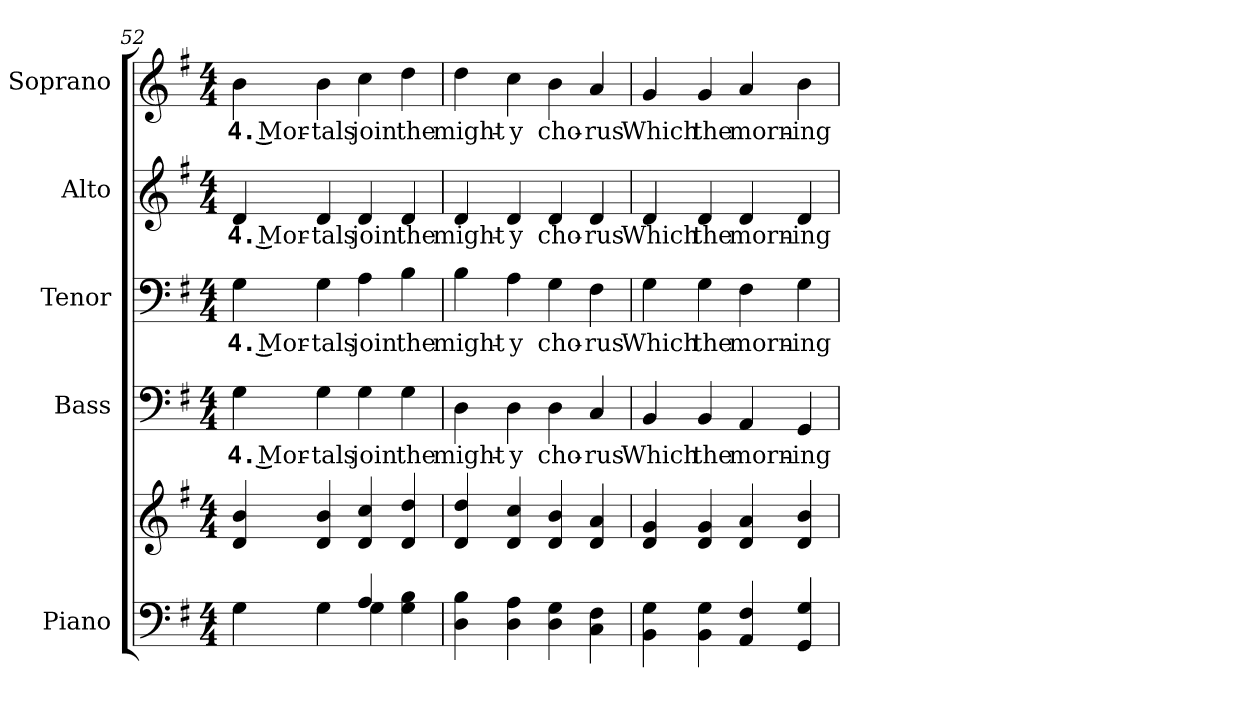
**kern	**kern	**kern	**text	**kern	**text	**kern	**text	**kern	**text
*part5	*part5	*part4	*part4	*part3	*part3	*part2	*part2	*part1	*part1
*staff6	*staff5	*staff4	*staff4	*staff3	*staff3	*staff2	*staff2	*staff1	*staff1
*I"Piano	*	*I"Bass	*	*I"Tenor	*	*I"Alto	*	*I"Soprano	*
*I'Pno.	*	*I'B.	*	*I'T.	*	*I'A.	*	*I'S.	*
*clefF4	*clefG2	*clefF4	*	*clefF4	*	*clefG2	*	*clefG2	*
*k[f#]	*k[f#]	*k[f#]	*	*k[f#]	*	*k[f#]	*	*k[f#]	*
*G:	*G:	*G:	*	*G:	*	*G:	*	*G:	*
*M4/4	*M4/4	*M4/4	*	*M4/4	*	*M4/4	*	*M4/4	*
=52	=52	=52	=52	=52	=52	=52	=52	=52	=52
*^	*	*	*	*	*	*	*	*	*
!	!	!	!	!LO:LY:b:color=#000000	!	!	!	!	!	!
!	!	!	!	!	!	!LO:LY:b:color=#000000	!	!	!	!
!	!	!	!	!	!	!	!	!LO:LY:b:color=#000000	!	!
!	!	!	!	!	!	!	!	!	!	!LO:LY:b:color=#000000
4Gi\	2ryy	4di/ 4bi	4Gi\	4. Mor-	4Gi\	4. Mor-	4di/	4. Mor-	4bi\	4. Mor-
!	!	!	!	!LO:LY:b:color=#000000	!	!	!	!	!	!
!	!	!	!	!	!	!LO:LY:b:color=#000000	!	!	!	!
!	!	!	!	!	!	!	!	!LO:LY:b:color=#000000	!	!
!	!	!	!	!	!	!	!	!	!	!LO:LY:b:color=#000000
4Gi\	.	4di/ 4bi	4Gi\	-tals	4Gi\	-tals	4di/	-tals	4bi\	-tals
!	!	!	!	!LO:LY:b:color=#000000	!	!	!	!	!	!
!	!	!	!	!	!	!LO:LY:b:color=#000000	!	!	!	!
!	!	!	!	!	!	!	!	!LO:LY:b:color=#000000	!	!
!	!	!	!	!	!	!	!	!	!	!LO:LY:b:color=#000000
4Ai/	4Gi\	4di/ 4cci	4Gi\	join	4Ai\	join	4di/	join	4cci\	join
!	!	!	!	!LO:LY:b:color=#000000	!	!	!	!	!	!
!	!	!	!	!	!	!LO:LY:b:color=#000000	!	!	!	!
!	!	!	!	!	!	!	!	!LO:LY:b:color=#000000	!	!
!	!	!	!	!	!	!	!	!	!	!LO:LY:b:color=#000000
4Gi\ 4Bi	4ryy	4di/ 4ddi	4Gi\	the	4Bi\	the	4di/	the	4ddi\	the
*v	*v	*	*	*	*	*	*	*	*	*
!!LO:PB:g=z
=53	=53	=53	=53	=53	=53	=53	=53	=53	=53
*^	*	*	*	*	*	*	*	*	*
!	!	!	!	!LO:LY:b:color=#000000	!	!	!	!	!	!
*v	*v	*	*	*	*	*	*	*	*	*
*^	*	*	*	*	*	*	*	*	*
!	!	!	!	!	!	!LO:LY:b:color=#000000	!	!	!	!
*v	*v	*	*	*	*	*	*	*	*	*
*^	*	*	*	*	*	*	*	*	*
!	!	!	!	!	!	!	!	!LO:LY:b:color=#000000	!	!
*v	*v	*	*	*	*	*	*	*	*	*
*^	*	*	*	*	*	*	*	*	*
!	!	!	!	!	!	!	!	!	!	!LO:LY:b:color=#000000
*v	*v	*	*	*	*	*	*	*	*	*
4Di\ 4Bi	4di/ 4ddi	4Di\	might-	4Bi\	might-	4di/	might-	4ddi\	might-
!	!	!	!LO:LY:b:color=#000000	!	!	!	!	!	!
!	!	!	!	!	!LO:LY:b:color=#000000	!	!	!	!
!	!	!	!	!	!	!	!LO:LY:b:color=#000000	!	!
!	!	!	!	!	!	!	!	!	!LO:LY:b:color=#000000
4Di\ 4Ai	4di/ 4cci	4Di\	-y	4Ai\	-y	4di/	-y	4cci\	-y
!	!	!	!LO:LY:b:color=#000000	!	!	!	!	!	!
!	!	!	!	!	!LO:LY:b:color=#000000	!	!	!	!
!	!	!	!	!	!	!	!LO:LY:b:color=#000000	!	!
!	!	!	!	!	!	!	!	!	!LO:LY:b:color=#000000
4Di\ 4Gi	4di/ 4bi	4Di\	cho-	4Gi\	cho-	4di/	cho-	4bi\	cho-
!	!	!	!LO:LY:b:color=#000000	!	!	!	!	!	!
!	!	!	!	!	!LO:LY:b:color=#000000	!	!	!	!
!	!	!	!	!	!	!	!LO:LY:b:color=#000000	!	!
!	!	!	!	!	!	!	!	!	!LO:LY:b:color=#000000
4Ci\ 4F#i	4di/ 4ai	4Ci/	-rus	4F#i\	-rus	4di/	-rus	4ai/	-rus
=54	=54	=54	=54	=54	=54	=54	=54	=54	=54
!	!	!	!LO:LY:b:color=#000000	!	!	!	!	!	!
!	!	!	!	!	!LO:LY:b:color=#000000	!	!	!	!
!	!	!	!	!	!	!	!LO:LY:b:color=#000000	!	!
!	!	!	!	!	!	!	!	!	!LO:LY:b:color=#000000
4BBi\ 4Gi	4di/ 4gi	4BBi/	Which	4Gi\	Which	4di/	Which	4gi/	Which
!	!	!	!LO:LY:b:color=#000000	!	!	!	!	!	!
!	!	!	!	!	!LO:LY:b:color=#000000	!	!	!	!
!	!	!	!	!	!	!	!LO:LY:b:color=#000000	!	!
!	!	!	!	!	!	!	!	!	!LO:LY:b:color=#000000
4BBi\ 4Gi	4di/ 4gi	4BBi/	the	4Gi\	the	4di/	the	4gi/	the
!	!	!	!LO:LY:b:color=#000000	!	!	!	!	!	!
!	!	!	!	!	!LO:LY:b:color=#000000	!	!	!	!
!	!	!	!	!	!	!	!LO:LY:b:color=#000000	!	!
!	!	!	!	!	!	!	!	!	!LO:LY:b:color=#000000
4AAi/ 4F#i	4di/ 4ai	4AAi/	morn-	4F#i\	morn-	4di/	morn-	4ai/	morn-
!	!	!	!LO:LY:b:color=#000000	!	!	!	!	!	!
!	!	!	!	!	!LO:LY:b:color=#000000	!	!	!	!
!	!	!	!	!	!	!	!LO:LY:b:color=#000000	!	!
!	!	!	!	!	!	!	!	!	!LO:LY:b:color=#000000
4GGi/ 4Gi	4di/ 4bi	4GGi/	-ing	4Gi\	-ing	4di/	-ing	4bi\	-ing
=	=	=	=	=	=	=	=	=	=
*-	*-	*-	*-	*-	*-	*-	*-	*-	*-
